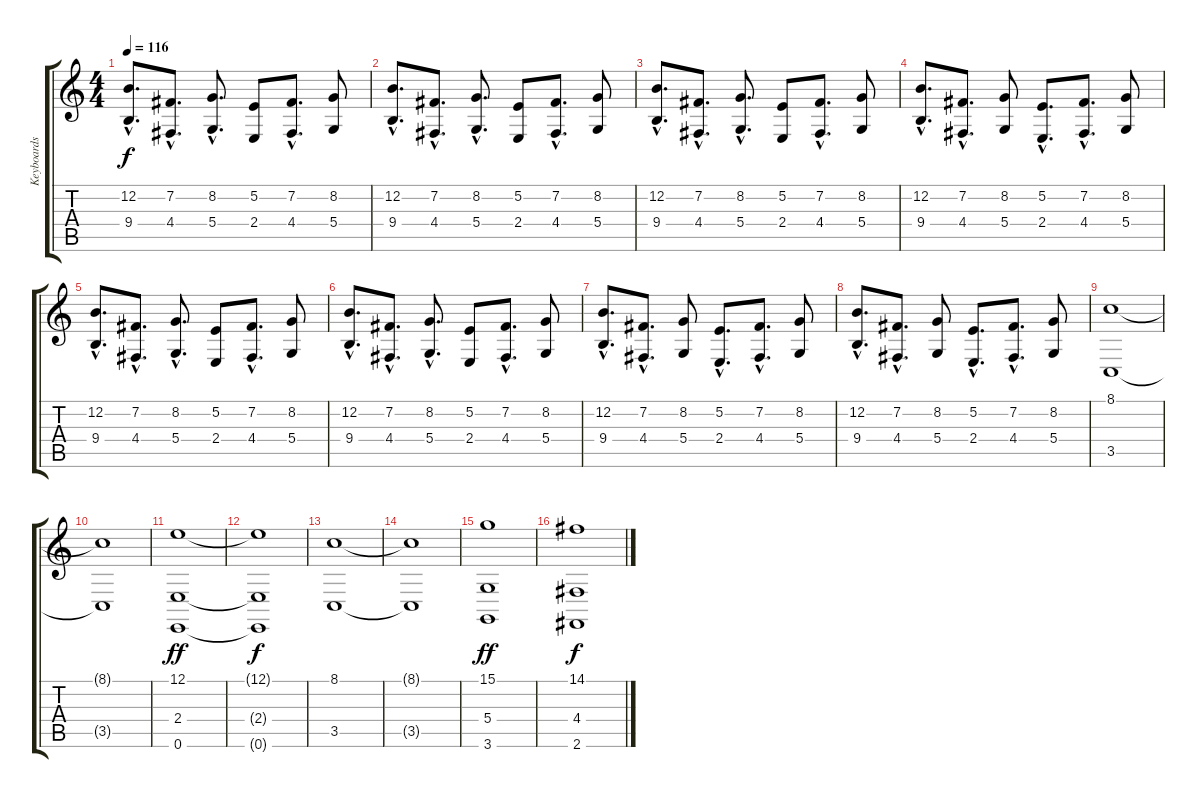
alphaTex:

\track ("Keyboards" "Keyboards") {instrument stringensemble1}
\staff {score tabs}
\tuning (E4 B3 G3 D3 A2 E2) {hide}
\ts (4 4)
\tempo 116
\clef g2
\ks c
(12.2{hac} 9.4{hac}).8{d dy f volume 10} (7.2{hac} 4.4{hac}).8{d} (8.2{hac} 5.4).8{d} (5.2 2.4).8 (7.2{hac} 4.4{hac}).8{d} (8.2 5.4).8 |
(12.2{hac} 9.4{hac}).8{d} (7.2{hac} 4.4{hac}).8{d} (8.2{hac} 5.4).8{d} (5.2 2.4).8 (7.2{hac} 4.4{hac}).8{d} (8.2 5.4).8 |
(12.2{hac} 9.4{hac}).8{d} (7.2{hac} 4.4{hac}).8{d} (8.2{hac} 5.4).8{d} (5.2 2.4).8 (7.2{hac} 4.4{hac}).8{d} (8.2 5.4).8 |
(12.2{hac} 9.4{hac}).8{d} (7.2{hac} 4.4{hac}).8{d} (8.2 5.4).8 (5.2{hac} 2.4{hac}).8{d} (7.2{hac} 4.4{hac}).8{d} (8.2 5.4).8 |
(12.2{hac} 9.4{hac}).8{d} (7.2{hac} 4.4{hac}).8{d} (8.2{hac} 5.4).8{d} (5.2 2.4).8 (7.2{hac} 4.4{hac}).8{d} (8.2 5.4).8 |
(12.2{hac} 9.4{hac}).8{d} (7.2{hac} 4.4{hac}).8{d} (8.2{hac} 5.4).8{d} (5.2 2.4).8 (7.2{hac} 4.4{hac}).8{d} (8.2 5.4).8 |
(12.2{hac} 9.4{hac}).8{d} (7.2{hac} 4.4{hac}).8{d} (8.2 5.4).8 (5.2{hac} 2.4{hac}).8{d} (7.2{hac} 4.4{hac}).8{d} (8.2 5.4).8 |
(12.2{hac} 9.4{hac}).8{d} (7.2{hac} 4.4{hac}).8{d} (8.2 5.4).8 (5.2{hac} 2.4{hac}).8{d} (7.2{hac} 4.4{hac}).8{d} (8.2 5.4).8 |
(8.1 3.5).1 |
(8.1{t} 3.5{t}).1 |
(12.1 2.4 0.6).1{dy ff} |
(12.1{t} 2.4{t} 0.6{t}).1{dy f} |
(8.1 3.5).1 |
(8.1{t} 3.5{t}).1 |
(15.1 5.4 3.6).1{dy ff} |
(14.1 4.4 2.6).1{dy f}
